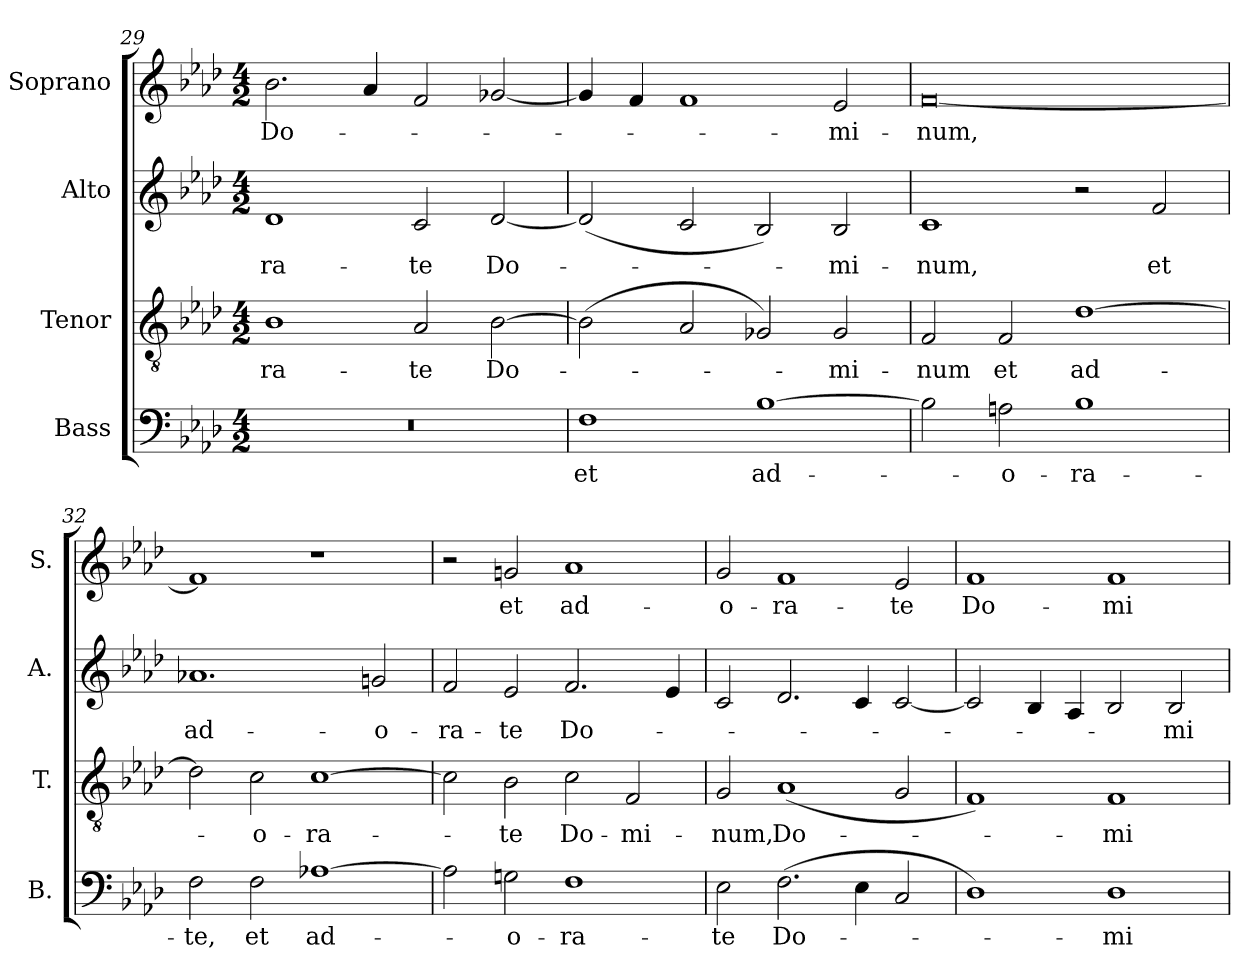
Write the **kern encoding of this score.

**kern	**text	**kern	**text	**kern	**text	**kern	**text
*part4	*part4	*part3	*part3	*part2	*part2	*part1	*part1
*staff4	*staff4	*staff3	*staff3	*staff2	*staff2	*staff1	*staff1
*I"Bass	*	*I"Tenor	*	*I"Alto	*	*I"Soprano	*
*I'B.	*	*I'T.	*	*I'A.	*	*I'S.	*
!!LO:LB:g=z
*clefF4	*	*clefGv2	*	*clefG2	*	*clefG2	*
*	*	*ITrd7c12	*	*	*	*	*
*k[b-e-a-d-]	*	*k[b-e-a-d-]	*	*k[b-e-a-d-]	*	*k[b-e-a-d-]	*
*A-:	*	*A-:	*	*A-:	*	*A-:	*
*M4/2	*	*M4/2	*	*M4/2	*	*M4/2	*
=29	=29	=29	=29	=29	=29	=29	=29
!LO:N:vis=1	!	!	!	!	!	!	!
!	!	!	!LO:LY:b:color=#000000	!	!	!	!
!	!	!	!	!	!LO:LY:b:color=#000000	!	!
!	!	!	!	!	!	!	!LO:LY:b:color=#000000
0r	.	1BB-i	-ra-	1d-i	-ra-	2.b-i\	Do-
.	.	.	.	.	.	4a-i/	.
!	!	!	!LO:LY:b:color=#000000	!	!	!	!
!	!	!	!	!	!LO:LY:b:color=#000000	!	!
.	.	2AA-i/	-te	2ci/	-te	2fi/	.
!	!	!	!LO:LY:b:color=#000000	!	!	!	!
!	!	!	!	!	!LO:LY:b:color=#000000	!	!
.	.	[2BB-i\	Do-	[2d-i/	Do-	[2g-Xi/	.
=30	=30	=30	=30	=30	=30	=30	=30
!	!LO:LY:b:color=#000000	!	!	!	!	!	!
1Fi	et	(2BB-i\]	.	(2d-i/]	.	4g-i/]	.
.	.	.	.	.	.	4fi/	.
.	.	2AA-i/	.	2ci/	.	1fi	.
!	!LO:LY:b:color=#000000	!	!	!	!	!	!
[1B-i	ad-	2GG-Xi/)	.	2B-i/)	.	.	.
!	!	!	!LO:LY:b:color=#000000	!	!	!	!
!	!	!	!	!	!LO:LY:b:color=#000000	!	!
!	!	!	!	!	!	!	!LO:LY:b:color=#000000
.	.	2GG-i/	-mi-	2B-i/	-mi-	2e-i/	-mi-
=31	=31	=31	=31	=31	=31	=31	=31
!	!	!	!LO:LY:b:color=#000000	!	!	!	!
!	!	!	!	!	!LO:LY:b:color=#000000	!	!
!	!	!	!	!	!	!	!LO:LY:b:color=#000000
2B-i\]	.	2FFi/	-num	1ci	-num,	[0fi	-num,
!	!LO:LY:b:color=#000000	!	!	!	!	!	!
!	!	!	!LO:LY:b:color=#000000	!	!	!	!
2Ani\	-o-	2FFi/	et	.	.	.	.
!	!LO:LY:b:color=#000000	!	!	!	!	!	!
!	!	!	!LO:LY:b:color=#000000	!	!	!	!
1B-i	-ra-	[1D-i	ad-	2r	.	.	.
!	!	!	!	!	!LO:LY:b:color=#000000	!	!
.	.	.	.	2fi/	et	.	.
=32	=32	=32	=32	=32	=32	=32	=32
!	!LO:LY:b:color=#000000	!	!	!	!	!	!
!	!	!	!	!	!LO:LY:b:color=#000000	!	!
2Fi\	-te,	2D-i\]	.	1.a-Xi	ad-	1fi]	.
!	!LO:LY:b:color=#000000	!	!	!	!	!	!
!	!	!	!LO:LY:b:color=#000000	!	!	!	!
2Fi\	et	2Ci\	-o-	.	.	.	.
!	!LO:LY:b:color=#000000	!	!	!	!	!	!
!	!	!	!LO:LY:b:color=#000000	!	!	!	!
[1A-Xi	ad-	[1Ci	-ra-	.	.	1r	.
!	!	!	!	!	!LO:LY:b:color=#000000	!	!
.	.	.	.	2gni/	-o-	.	.
=33	=33	=33	=33	=33	=33	=33	=33
!	!	!	!	!	!LO:LY:b:color=#000000	!	!
2A-i\]	.	2Ci\]	.	2fi/	-ra-	2r	.
!	!LO:LY:b:color=#000000	!	!	!	!	!	!
!	!	!	!LO:LY:b:color=#000000	!	!	!	!
!	!	!	!	!	!LO:LY:b:color=#000000	!	!
!	!	!	!	!	!	!	!LO:LY:b:color=#000000
2Gni\	-o-	2BB-i\	-te	2e-i/	-te	2gni/	et
!	!LO:LY:b:color=#000000	!	!	!	!	!	!
!	!	!	!LO:LY:b:color=#000000	!	!	!	!
!	!	!	!	!	!LO:LY:b:color=#000000	!	!
!	!	!	!	!	!	!	!LO:LY:b:color=#000000
1Fi	-ra-	2Ci\	Do-	2.fi/	Do-	1a-i	ad-
!	!	!	!LO:LY:b:color=#000000	!	!	!	!
.	.	2FFi/	-mi-	.	.	.	.
.	.	.	.	4e-i/	.	.	.
=34	=34	=34	=34	=34	=34	=34	=34
!	!LO:LY:b:color=#000000	!	!	!	!	!	!
!	!	!	!LO:LY:b:color=#000000	!	!	!	!
!	!	!	!	!	!	!	!LO:LY:b:color=#000000
2E-i\	-te	2GGi/	-num,	2ci/	.	2gi/	-o-
!	!LO:LY:b:color=#000000	!	!	!	!	!	!
!	!	!	!LO:LY:b:color=#000000	!	!	!	!
!	!	!	!	!	!	!	!LO:LY:b:color=#000000
(2.Fi\	Do-	(1AA-i	Do-	2.d-i/	.	1fi	-ra-
4E-i\	.	.	.	4ci/	.	.	.
!	!	!	!	!	!	!	!LO:LY:b:color=#000000
2Ci/	.	2GGi/	.	[2ci/	.	2e-i/	-te
=35	=35	=35	=35	=35	=35	=35	=35
!	!	!	!	!	!	!	!LO:LY:b:color=#000000
1D-i)	.	1FFi)	.	2ci/]	.	1fi	Do-
.	.	.	.	4B-i/	.	.	.
.	.	.	.	4A-i/	.	.	.
!	!LO:LY:b:color=#000000	!	!	!	!	!	!
!	!	!	!LO:LY:b:color=#000000	!	!	!	!
!	!	!	!	!	!	!	!LO:LY:b:color=#000000
1D-i	-mi-	1FFi	-mi-	2B-i/	.	1fi	-mi-
!	!	!	!	!	!LO:LY:b:color=#000000	!	!
.	.	.	.	2B-i/	-mi-	.	.
=	=	=	=	=	=	=	=
*-	*-	*-	*-	*-	*-	*-	*-
